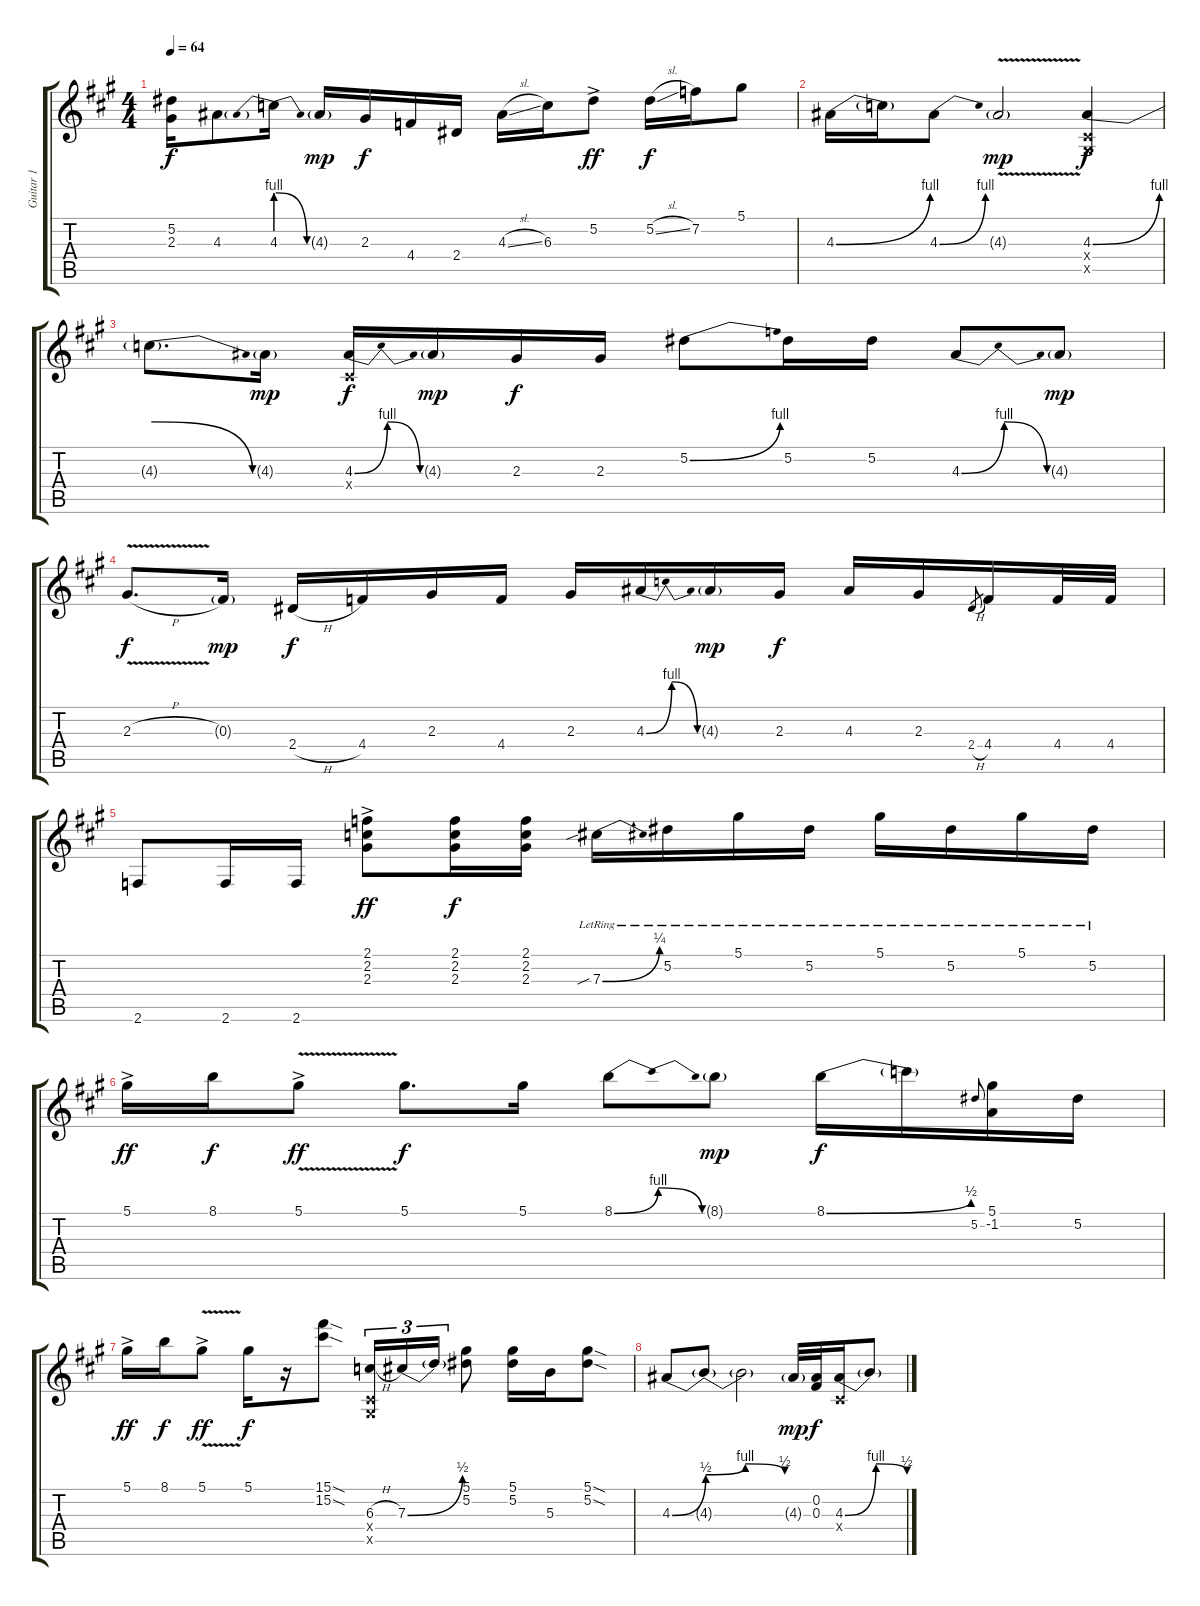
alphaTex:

\track ("Guitar 1" "Guitar 1") {instrument acousticguitarsteel}
\staff {score tabs}
\tuning (Eb4 Bb3 Gb3 Db3 Ab2 Eb2) {hide}
\ts (4 4)
\tempo 64
\clef g2
\ks a
(5.2{t} 2.3{t}).16{dy f} 4.3.8 4.3{be (prebendrelease 0 4 60 0)}.16 4.3{g}.16{dy mp} 2.3.16{dy f} 4.4.16 2.4.16 4.3{sl}.16 6.3.16 5.2{ac}.8{dy ff} 5.2{sl}.16{dy f} 7.2.16 5.1.8 |
4.3{be (bend 0 0 60 4)}.16 4.3{t}.16 4.3{be (bend 0 0 60 4)}.8 4.3{v g}.2{dy mp} (4.3{be (bend 0 0 60 4)} 0.4{x} 0.5{x}).4{dy f} |
4.3{be (release 0 4 60 0) t}.8{d} 4.3{g}.16{dy mp} (4.3{be (bendrelease 0 0 30 4 30 4 60 0)} 0.4{x}).16{dy f} 4.3{g}.16{dy mp} 2.3.16{dy f} 2.3.16 5.2{be (bend 0 0 60 4)}.8 5.2.16 5.2.16 4.3{be (bendrelease 0 0 30 4 30 4 60 0)}.8 4.3{g}.8{dy mp} |
2.3{v h}.8{d dy f} 0.3{g}.16{dy mp} 2.4{h}.16{dy f} 4.4.16 2.3.16 4.4.16 2.3.16 4.3{be (bendrelease 0 0 30 4 30 4 60 0)}.16 4.3{g}.16{dy mp} 2.3.16{dy f} 4.3.16 2.3.16 2.4{h}.8{gr} 4.4.16 4.4.32 4.4.32 |
2.6.8 2.6.16 2.6.16 (2.1{ac} 2.2 2.3).8{dy ff} (2.1 2.2 2.3).16{dy f} (2.1 2.2 2.3).16 7.3{be (bend 0 0 60 1) sib lr}.16 5.2{lr}.16 5.1{lr}.16 5.2{lr}.16 5.1{lr}.16 5.2{lr}.16 5.1{lr}.16 5.2{lr}.16 |
5.1{ac}.16{dy ff} 8.1.16{dy f} 5.1{v ac}.8{dy ff} 5.1.8{d dy f} 5.1.16 8.1{be (bendrelease 0 0 30 4 30 4 60 0)}.8 8.1{g}.8{dy mp} 8.1{be (bend 0 0 60 2)}.16{dy f} 8.1{t}.16 5.2.8{gr onbeat} (5.1 -1.2).16 5.2.16 |
5.1{ac}.16{dy ff} 8.1.16{dy f} 5.1{v ac}.8{dy ff} 5.1.16{dy f} r.16 (15.1{sod} 15.2{sod}).8 (6.3{h} 0.4{x} 0.5{x}).16{tu (3 2)} 7.3{be (bend 0 0 60 2)}.16{tu (3 2)} 7.3{t}.16{tu (3 2)} (5.1 5.2).8 (5.1 5.2).16 5.3.16 (5.1{sod} 5.2{sod}).8 |
4.3{be (bend 0 0 60 2)}.8 4.3{be (bendrelease 0 2 30 4 30 4 60 2) t}.8 4.3{t}.2 4.3{g}.32{dy mp} (0.2 0.3).32{dy f} (4.3{be (bendrelease 0 0 30 4 30 4 60 2)} 0.4{x}).16 4.3{t}.8
